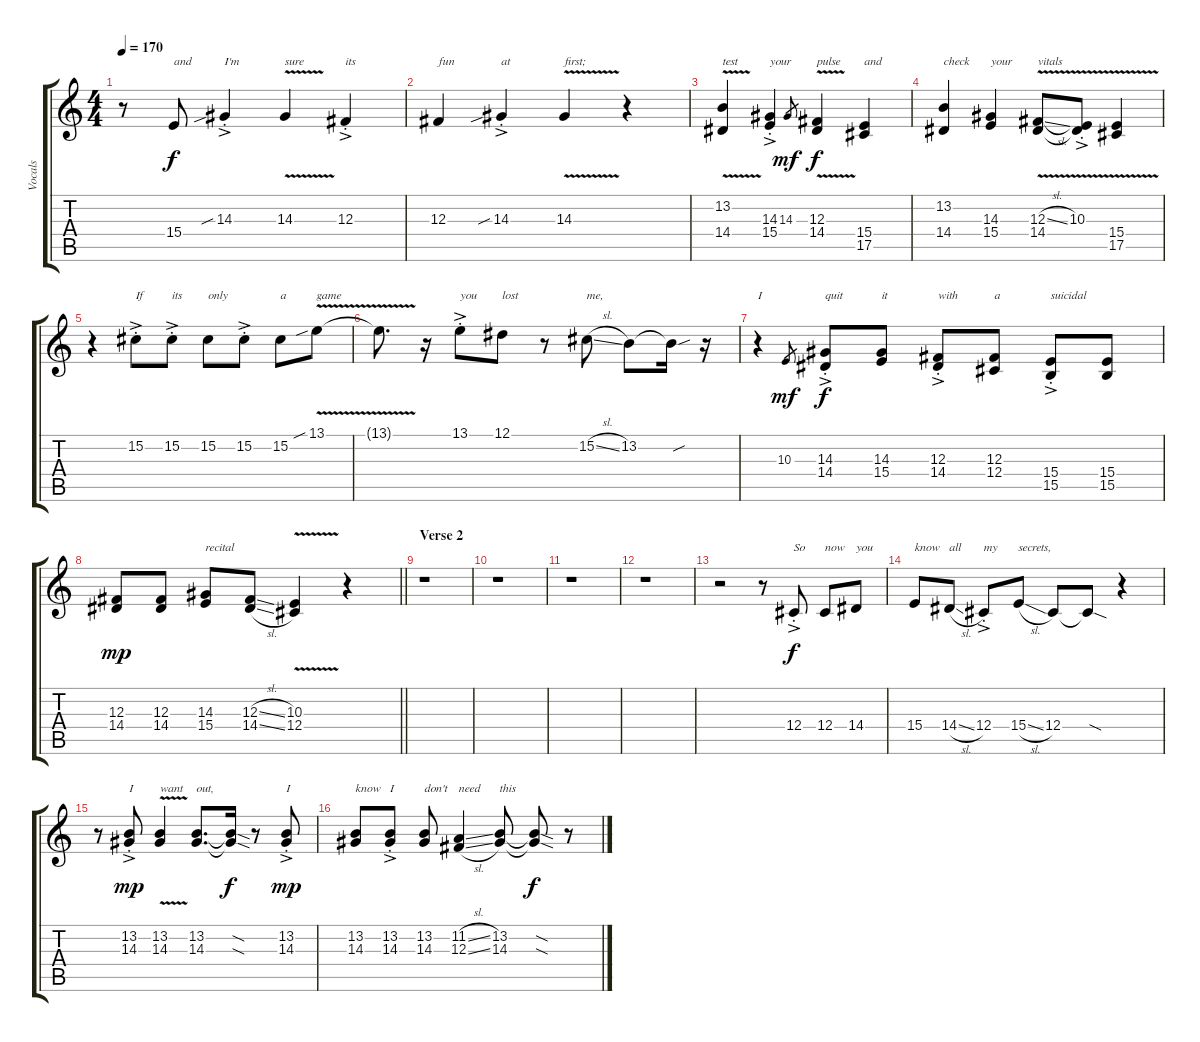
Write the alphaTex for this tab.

\track ("Vocals" "Vocals") {instrument pad8sweep}
\staff {score tabs}
\tuning (Eb4 Bb3 Gb3 Db3 Ab2 Db2) {hide}
\ts (4 4)
\tempo 170
\clef g2
\ks c
r.8{dy f} 15.4.8{txt "and"} 14.3{sib ac st}.4{txt "I'm"} 14.3{v}.4{txt "sure"} 12.3{ac st}.4{txt "its"} |
12.3.4{txt "fun"} 14.3{sib ac st}.4{txt "at"} 14.3{v}.4{txt "first;"} r.4 |
(13.2{v} 14.4{v}).4{txt "test"} (14.3{ac st} 15.4{ac st}).4{txt "your"} 14.3.8{gr dy mf} (12.3 14.4{v}).4{txt "pulse" dy f} (15.4 17.5).4{txt "and"} |
(13.2 14.4).4{txt "check"} (14.3 15.4).4{txt "your"} (12.3{sl} 14.4{v}).8{txt "vitals"} (10.3{ac st} 14.4{v t}).8 (15.4{v} 17.5{v}).4 |
r.4 15.2{ac st}.8{txt "If"} 15.2{ac st}.8{txt "its"} 15.2.8{txt "only"} 15.2{ac st}.8 15.2.8{txt "a"} 13.1{v sib}.8{txt "game"} |
13.1{v t}.8{d} r.16 13.1{ac st}.8{txt "you"} 12.1.8{txt "lost"} r.8 15.2{sl}.8{txt "me,"} 13.2.8 13.2{sou t}.16 r.16 |
r.4{txt "I"} 10.3.8{gr dy mf} (14.3{ac st} 14.4{ac st}).8{txt "quit" dy f} (14.3 15.4).8{txt "it"} (12.3{ac st} 14.4{ac st}).8{txt "with"} (12.3 12.4).8{txt "a"} (15.4{ac st} 15.5{ac st}).8{txt "suicidal"} (15.4 15.5).8 |
\barLineRight lightlight
(12.3 14.4).8{dy mp} (12.3 14.4).8 (14.3 15.4).8{txt "recital"} (12.3{sl} 14.4{sl}).8 (10.3{v} 12.4{v}).4 r.4 |
\section ("" "Verse 2")
r.1 |
r.1 |
r.1 |
r.1 |
r.2 r.8 12.4{ac st}.8{txt "So" dy f} 12.4.8{txt "now"} 14.4.8{txt "you"} |
15.4.8{txt "know"} 14.4{sl}.8{txt "all"} 12.4{ac st}.8{txt "my"} 15.4{sl}.8{txt "secrets,"} 12.4.8 12.4{sod t}.8 r.4 |
r.8 (13.2{ac st} 14.3{ac st}).8{txt "I" dy mp} (13.2{v} 14.3{v}).4{txt "want"} (13.2 14.3).8{d txt "out,"} (13.2{sod t} 14.3{sod t}).16{dy f} r.8 (13.2{ac st} 14.3{ac st}).8{txt "I" dy mp} |
(13.2 14.3).8{txt "know"} (13.2{ac st} 14.3{ac st}).8{txt "I"} (13.2 14.3).8{txt "don't"} (11.2{sl} 12.3{sl}).4{txt "need"} (13.2 14.3).8{txt "this"} (13.2{sod t} 14.3{sod t}).8{dy f} r.8
